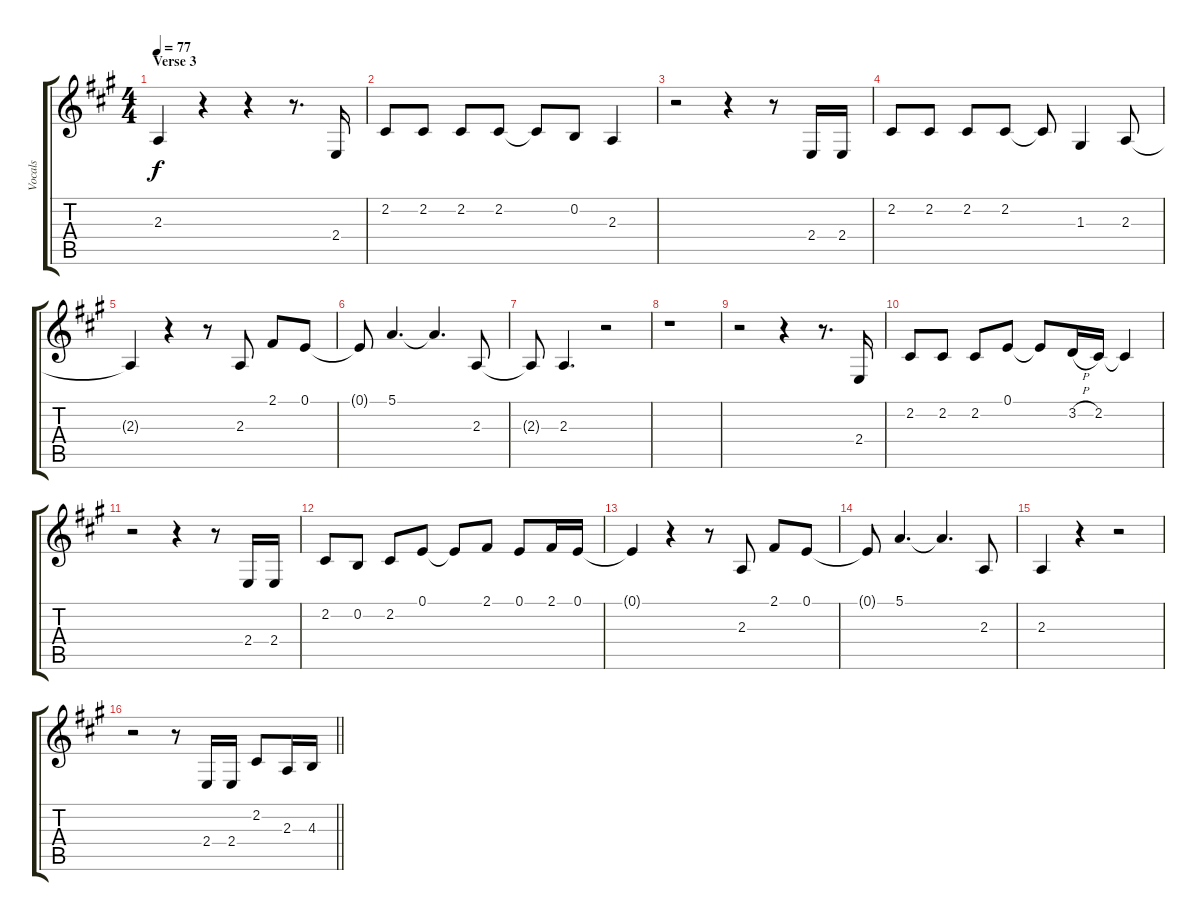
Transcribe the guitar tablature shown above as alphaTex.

\track ("Vocals" "Vocals") {instrument lead1square}
\staff {score tabs}
\tuning (E4 B3 G3 D3 A2 E2) {hide}
\ts (4 4)
\section ("" "Verse 3")
\tempo 77
\clef g2
\ks a
2.3.4{dy f} r.4 r.4 r.8{d} 2.4.16 |
2.2.8 2.2.8 2.2.8 2.2.8 2.2{t}.8 0.2.8 2.3.4 |
r.2 r.4 r.8 2.4.16 2.4.16 |
2.2.8 2.2.8 2.2.8 2.2.8 2.2{t}.8 1.3.4 2.3.8 |
2.3{t}.4 r.4 r.8 2.3.8 2.1.8 0.1.8 |
0.1{t}.8 5.1.4{d} 5.1{t}.4{d} 2.3.8 |
2.3{t}.8 2.3.4{d} r.2 |
r.1 |
r.2 r.4 r.8{d} 2.4.16 |
2.2.8 2.2.8 2.2.8 0.1.8 0.1{t}.8 3.2{h}.16 2.2.16 2.2{t}.4 |
r.2 r.4 r.8 2.4.16 2.4.16 |
2.2.8 0.2.8 2.2.8 0.1.8 0.1{t}.8 2.1.8 0.1.8 2.1.16 0.1.16 |
0.1{t}.4 r.4 r.8 2.3.8 2.1.8 0.1.8 |
0.1{t}.8 5.1.4{d} 5.1{t}.4{d} 2.3.8 |
2.3.4 r.4 r.2 |
\barLineRight lightlight
r.2 r.8 2.4.16 2.4.16 2.2.8 2.3.16 4.3.16
